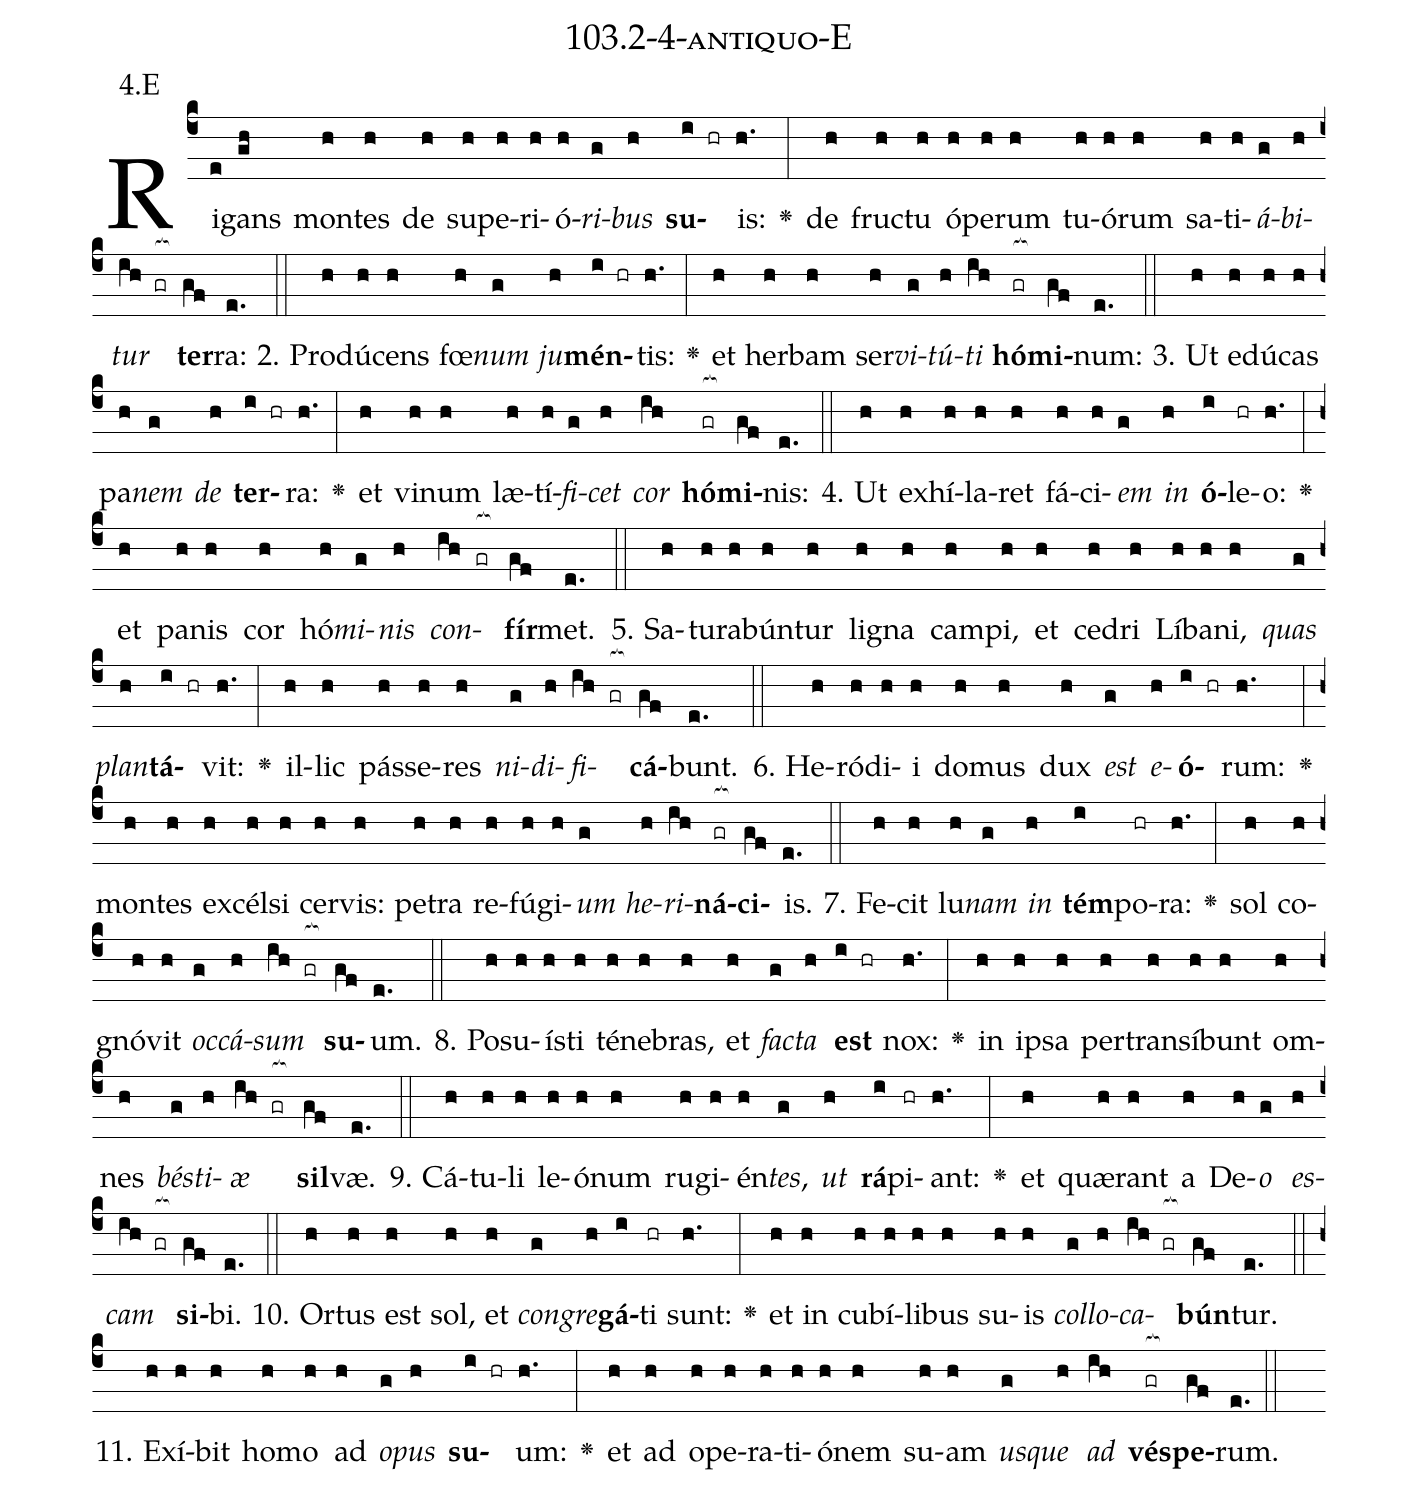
name: 103.2-4-antiquo-E;
annotation: 4.E;
%%
(c4)Ri(e)gans(gh) mon(h)tes(h) de(h) su(h)pe(h)ri(h)ó(h)<i>ri</i>(g)<i>bus</i>(h) <b>su</b>(i hr)is:(h.) <v>\greheightstar</v>(:) de(h) fruc(h)tu(h) ó(h)pe(h)rum(h) tu(h)ó(h)rum(h) sa(h)ti(h)<i>á</i>(g)<i>bi</i>(h)<i>tur</i>(ih gr[ocb:1{]) <b>ter</b>(gf[ocb:0}])ra:(e.) (::)
2. Pro(h)dú(h)cens(h) fœ(h)<i>num</i>(g) <i>ju</i>(h)<b>mén</b>(i hr)tis:(h.) <v>\greheightstar</v>(:) et(h) her(h)bam(h) ser(h)<i>vi</i>(g)<i>tú</i>(h)<i>ti</i>(ih) <b>hó</b>(gr[ocb:1{])<b>mi</b>(gf[ocb:0}])num:(e.) (::)
3. Ut(h) e(h)dú(h)cas(h) pa(h)<i>nem</i>(g) <i>de</i>(h) <b>ter</b>(i hr)ra:(h.) <v>\greheightstar</v>(:) et(h) vi(h)num(h) læ(h)tí(h)<i>fi</i>(g)<i>cet</i>(h) <i>cor</i>(ih) <b>hó</b>(gr[ocb:1{])<b>mi</b>(gf[ocb:0}])nis:(e.) (::)
4. Ut(h) ex(h)hí(h)la(h)ret(h) fá(h)ci(h)<i>em</i>(g) <i>in</i>(h) <b>ó</b>(i)le(hr)o:(h.) <v>\greheightstar</v>(:) et(h) pa(h)nis(h) cor(h) hó(h)<i>mi</i>(g)<i>nis</i>(h) <i>con</i>(ih gr[ocb:1{])<b>fír</b>(gf[ocb:0}])met.(e.) (::)
5. Sa(h)tu(h)ra(h)bún(h)tur(h) li(h)gna(h) cam(h)pi,(h) et(h) ce(h)dri(h) Lí(h)ba(h)ni,(h) <i>quas</i>(g) <i>plan</i>(h)<b>tá</b>(i hr)vit:(h.) <v>\greheightstar</v>(:) il(h)lic(h) pás(h)se(h)res(h) <i>ni</i>(g)<i>di</i>(h)<i>fi</i>(ih gr[ocb:1{])<b>cá</b>(gf[ocb:0}])bunt.(e.) (::)
6. He(h)ró(h)di(h)i(h) do(h)mus(h) dux(h) <i>est</i>(g) <i>e</i>(h)<b>ó</b>(i hr)rum:(h.) <v>\greheightstar</v>(:) mon(h)tes(h) ex(h)cél(h)si(h) cer(h)vis:(h) pe(h)tra(h) re(h)fú(h)gi(h)<i>um</i>(g) <i>he</i>(h)<i>ri</i>(ih)<b>ná</b>(gr[ocb:1{])<b>ci</b>(gf[ocb:0}])is.(e.) (::)
7. Fe(h)cit(h) lu(h)<i>nam</i>(g) <i>in</i>(h) <b>tém</b>(i)po(hr)ra:(h.) <v>\greheightstar</v>(:) sol(h) co(h)gnó(h)vit(h) <i>oc</i>(g)<i>cá</i>(h)<i>sum</i>(ih gr[ocb:1{]) <b>su</b>(gf[ocb:0}])um.(e.) (::)
8. Po(h)su(h)ís(h)ti(h) té(h)ne(h)bras,(h) et(h) <i>fac</i>(g)<i>ta</i>(h) <b>est</b>(i hr) nox:(h.) <v>\greheightstar</v>(:) in(h) ip(h)sa(h) per(h)trans(h)í(h)bunt(h) om(h)nes(h) <i>bés</i>(g)<i>ti</i>(h)<i>æ</i>(ih gr[ocb:1{]) <b>sil</b>(gf[ocb:0}])væ.(e.) (::)
9. Cá(h)tu(h)li(h) le(h)ó(h)num(h) ru(h)gi(h)én(h)<i>tes</i>,(g) <i>ut</i>(h) <b>rá</b>(i)pi(hr)ant:(h.) <v>\greheightstar</v>(:) et(h) quæ(h)rant(h) a(h) De(h)<i>o</i>(g) <i>es</i>(h)<i>cam</i>(ih gr[ocb:1{]) <b>si</b>(gf[ocb:0}])bi.(e.) (::)
10. Or(h)tus(h) est(h) sol,(h) et(h) <i>con</i>(g)<i>gre</i>(h)<b>gá</b>(i)ti(hr) sunt:(h.) <v>\greheightstar</v>(:) et(h) in(h) cu(h)bí(h)li(h)bus(h) su(h)is(h) <i>col</i>(g)<i>lo</i>(h)<i>ca</i>(ih gr[ocb:1{])<b>bún</b>(gf[ocb:0}])tur.(e.) (::)
11. Ex(h)í(h)bit(h) ho(h)mo(h) ad(h) <i>o</i>(g)<i>pus</i>(h) <b>su</b>(i hr)um:(h.) <v>\greheightstar</v>(:) et(h) ad(h) o(h)pe(h)ra(h)ti(h)ó(h)nem(h) su(h)am(h) <i>us</i>(g)<i>que</i>(h) <i>ad</i>(ih) <b>vés</b>(gr[ocb:1{])<b>pe</b>(gf[ocb:0}])rum.(e.) (::)
